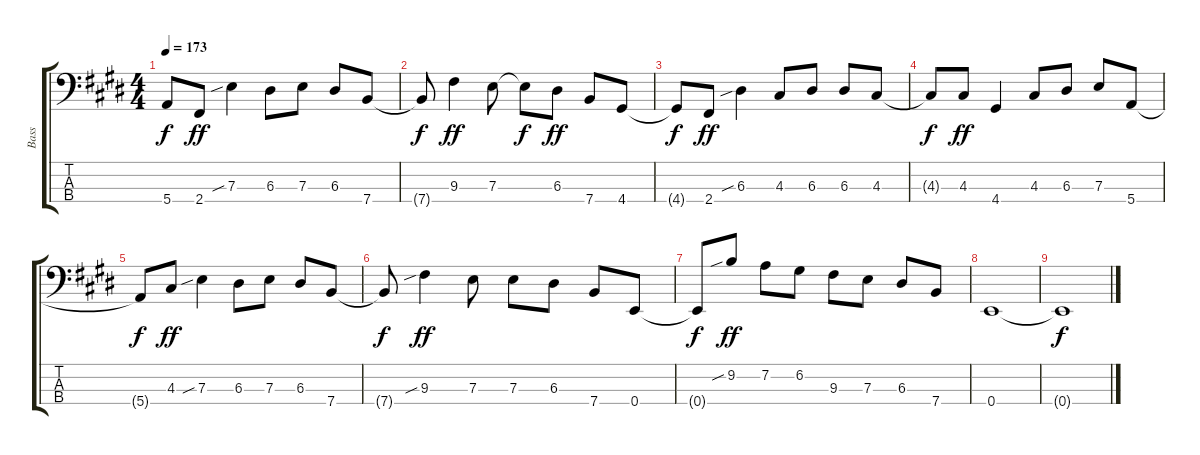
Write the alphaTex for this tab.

\track ("Bass" "Bass") {instrument electricbasspick}
\staff {score tabs}
\tuning (G2 D2 A1 E1) {hide}
\ts (4 4)
\tempo 173
\clef f4
\ks e
5.4{t}.8{dy f} 2.4.8{dy ff} 7.3{sib}.4 6.3.8 7.3.8 6.3.8 7.4.8 |
7.4{t}.8{dy f} 9.3.4{dy ff} 7.3.8 7.3{t}.8{dy f} 6.3.8{dy ff} 7.4.8 4.4.8 |
4.4{t}.8{dy f} 2.4.8{dy ff} 6.3{sib}.4 4.3.8 6.3.8 6.3.8 4.3.8 |
4.3{t}.8{dy f} 4.3.8{dy ff} 4.4.4 4.3.8 6.3.8 7.3.8 5.4.8 |
5.4{t}.8{dy f} 4.3.8{dy ff} 7.3{sib}.4 6.3.8 7.3.8 6.3.8 7.4.8 |
7.4{t}.8{dy f} 9.3{sib}.4{dy ff} 7.3.8 7.3.8 6.3.8 7.4.8 0.4.8 |
0.4{t}.8{dy f} 9.2{sib}.8{dy ff} 7.2.8 6.2.8 9.3.8 7.3.8 6.3.8 7.4.8 |
0.4.1 |
0.4{t}.1{dy f}
